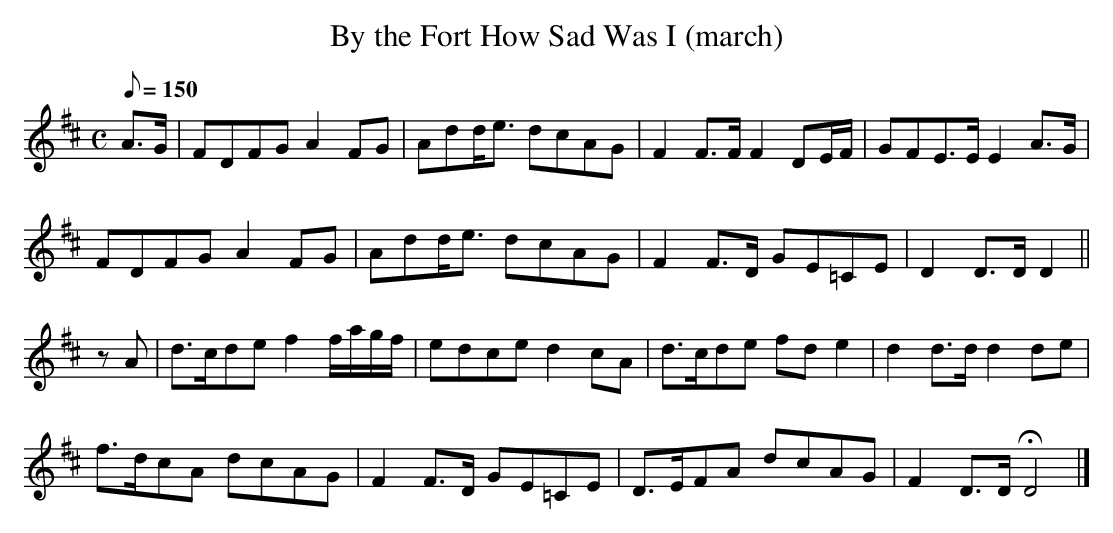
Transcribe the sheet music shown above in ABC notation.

X:1
T:By the Fort How Sad Was I (march)
L:1/8
M:C
Q:150
K:D major
A>G|FDFG A2FG|Add<e dcAG|F2F>F F2DE/F/|GFE>E E2A>G|
FDFG A2FG|Add<e dcAG|F2F>D GE=CE|D2D>D D2||
zA|d>cde f2 f/a/g/f/|edce d2cA|d>cde fde2|d2d>d d2de|
f>dcA dcAG|F2F>D GE=CE|D>EFA dcAG|F2D>D HD4|]
